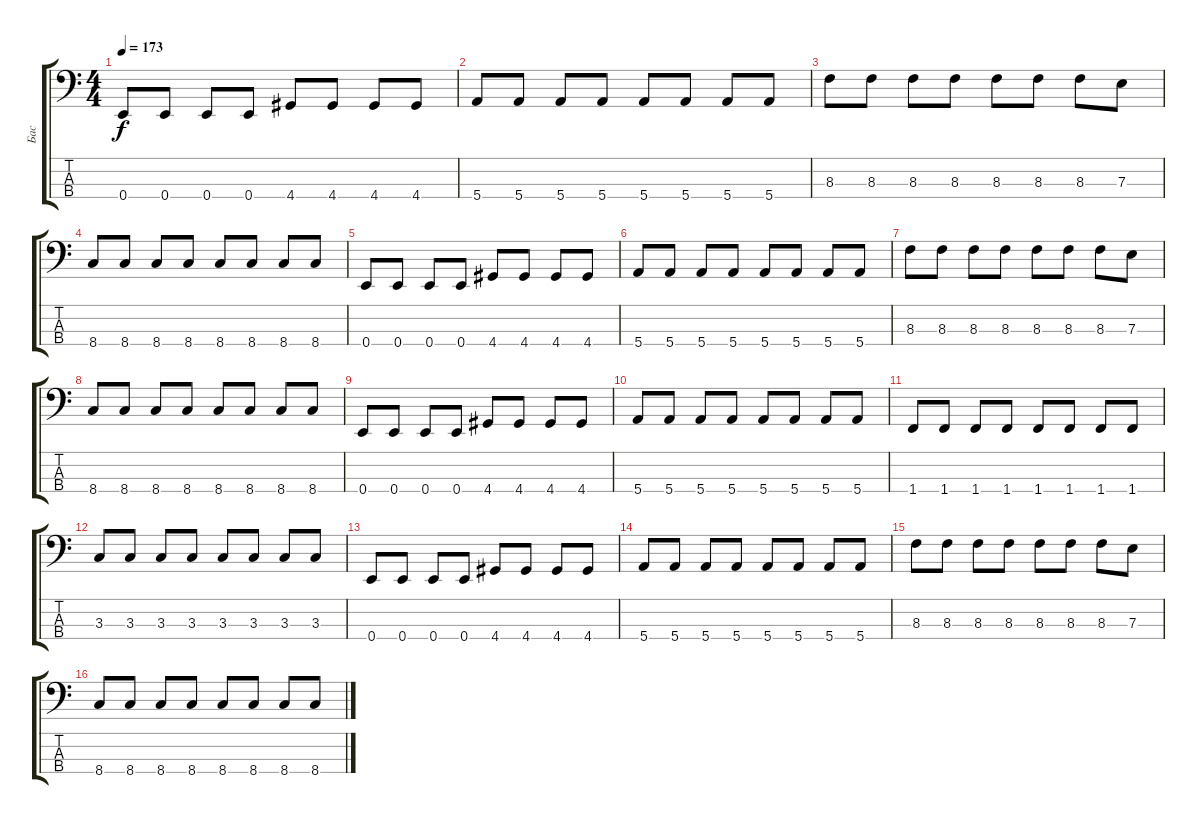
\track ("Бас" "Бас") {instrument electricbassfinger}
\staff {score tabs}
\tuning (G2 D2 A1 E1) {hide}
\ts (4 4)
\tempo 173
\clef f4
\ks c
0.4.8{dy f} 0.4.8 0.4.8 0.4.8 4.4.8 4.4.8 4.4.8 4.4.8 |
5.4.8 5.4.8 5.4.8 5.4.8 5.4.8 5.4.8 5.4.8 5.4.8 |
8.3.8 8.3.8 8.3.8 8.3.8 8.3.8 8.3.8 8.3.8 7.3.8 |
8.4.8 8.4.8 8.4.8 8.4.8 8.4.8 8.4.8 8.4.8 8.4.8 |
0.4.8 0.4.8 0.4.8 0.4.8 4.4.8 4.4.8 4.4.8 4.4.8 |
5.4.8 5.4.8 5.4.8 5.4.8 5.4.8 5.4.8 5.4.8 5.4.8 |
8.3.8 8.3.8 8.3.8 8.3.8 8.3.8 8.3.8 8.3.8 7.3.8 |
8.4.8 8.4.8 8.4.8 8.4.8 8.4.8 8.4.8 8.4.8 8.4.8 |
0.4.8 0.4.8 0.4.8 0.4.8 4.4.8 4.4.8 4.4.8 4.4.8 |
5.4.8 5.4.8 5.4.8 5.4.8 5.4.8 5.4.8 5.4.8 5.4.8 |
1.4.8 1.4.8 1.4.8 1.4.8 1.4.8 1.4.8 1.4.8 1.4.8 |
3.3.8 3.3.8 3.3.8 3.3.8 3.3.8 3.3.8 3.3.8 3.3.8 |
0.4.8 0.4.8 0.4.8 0.4.8 4.4.8 4.4.8 4.4.8 4.4.8 |
5.4.8 5.4.8 5.4.8 5.4.8 5.4.8 5.4.8 5.4.8 5.4.8 |
8.3.8 8.3.8 8.3.8 8.3.8 8.3.8 8.3.8 8.3.8 7.3.8 |
8.4.8 8.4.8 8.4.8 8.4.8 8.4.8 8.4.8 8.4.8 8.4.8
